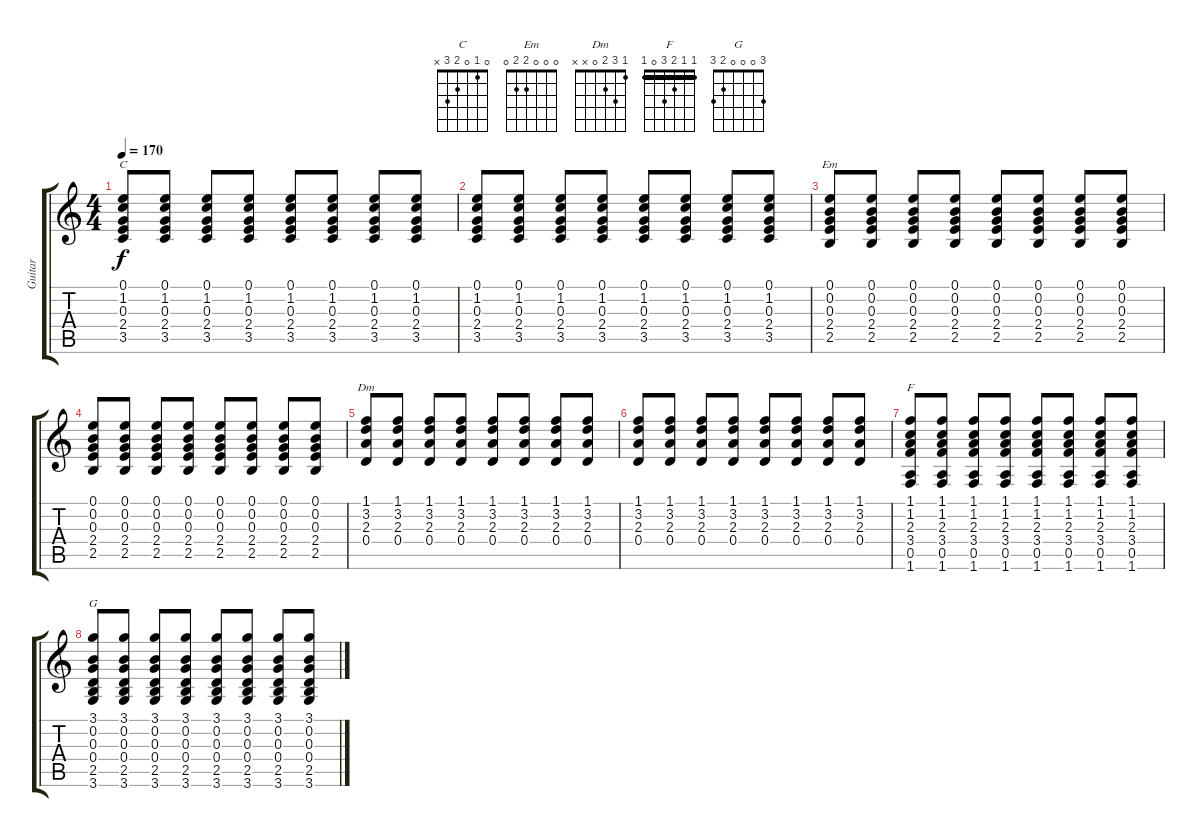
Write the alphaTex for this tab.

\track ("Guitar" "Guitar") {instrument acousticguitarsteel}
\staff {score tabs}
\tuning (E4 B3 G3 D3 A2 E2) {hide}
\chord ("C" 0 1 0 2 3 x)
\chord ("Em" 0 0 0 2 2 0)
\chord ("Dm" 1 3 2 0 x x)
\chord ("F" 1 1 2 3 0 1) {barre 1}
\chord ("G" 3 0 0 0 2 3)
\ts (4 4)
\tempo 170
\clef g2
\ks c
(0.1 1.2 0.3 2.4 3.5).8{ch "C" dy f} (0.1 1.2 0.3 2.4 3.5).8 (0.1 1.2 0.3 2.4 3.5).8 (0.1 1.2 0.3 2.4 3.5).8 (0.1 1.2 0.3 2.4 3.5).8 (0.1 1.2 0.3 2.4 3.5).8 (0.1 1.2 0.3 2.4 3.5).8 (0.1 1.2 0.3 2.4 3.5).8 |
(0.1 1.2 0.3 2.4 3.5).8 (0.1 1.2 0.3 2.4 3.5).8 (0.1 1.2 0.3 2.4 3.5).8 (0.1 1.2 0.3 2.4 3.5).8 (0.1 1.2 0.3 2.4 3.5).8 (0.1 1.2 0.3 2.4 3.5).8 (0.1 1.2 0.3 2.4 3.5).8 (0.1 1.2 0.3 2.4 3.5).8 |
(0.1 0.2 0.3 2.4 2.5).8{ch "Em"} (0.1 0.2 0.3 2.4 2.5).8 (0.1 0.2 0.3 2.4 2.5).8 (0.1 0.2 0.3 2.4 2.5).8 (0.1 0.2 0.3 2.4 2.5).8 (0.1 0.2 0.3 2.4 2.5).8 (0.1 0.2 0.3 2.4 2.5).8 (0.1 0.2 0.3 2.4 2.5).8 |
(0.1 0.2 0.3 2.4 2.5).8 (0.1 0.2 0.3 2.4 2.5).8 (0.1 0.2 0.3 2.4 2.5).8 (0.1 0.2 0.3 2.4 2.5).8 (0.1 0.2 0.3 2.4 2.5).8 (0.1 0.2 0.3 2.4 2.5).8 (0.1 0.2 0.3 2.4 2.5).8 (0.1 0.2 0.3 2.4 2.5).8 |
(1.1 3.2 2.3 0.4).8{ch "Dm"} (1.1 3.2 2.3 0.4).8 (1.1 3.2 2.3 0.4).8 (1.1 3.2 2.3 0.4).8 (1.1 3.2 2.3 0.4).8 (1.1 3.2 2.3 0.4).8 (1.1 3.2 2.3 0.4).8 (1.1 3.2 2.3 0.4).8 |
(1.1 3.2 2.3 0.4).8 (1.1 3.2 2.3 0.4).8 (1.1 3.2 2.3 0.4).8 (1.1 3.2 2.3 0.4).8 (1.1 3.2 2.3 0.4).8 (1.1 3.2 2.3 0.4).8 (1.1 3.2 2.3 0.4).8 (1.1 3.2 2.3 0.4).8 |
(1.1 1.2 2.3 3.4 0.5 1.6).8{ch "F"} (1.1 1.2 2.3 3.4 0.5 1.6).8 (1.1 1.2 2.3 3.4 0.5 1.6).8 (1.1 1.2 2.3 3.4 0.5 1.6).8 (1.1 1.2 2.3 3.4 0.5 1.6).8 (1.1 1.2 2.3 3.4 0.5 1.6).8 (1.1 1.2 2.3 3.4 0.5 1.6).8 (1.1 1.2 2.3 3.4 0.5 1.6).8 |
(3.1 0.2 0.3 0.4 2.5 3.6).8{ch "G"} (3.1 0.2 0.3 0.4 2.5 3.6).8 (3.1 0.2 0.3 0.4 2.5 3.6).8 (3.1 0.2 0.3 0.4 2.5 3.6).8 (3.1 0.2 0.3 0.4 2.5 3.6).8 (3.1 0.2 0.3 0.4 2.5 3.6).8 (3.1 0.2 0.3 0.4 2.5 3.6).8 (3.1 0.2 0.3 0.4 2.5 3.6).8
